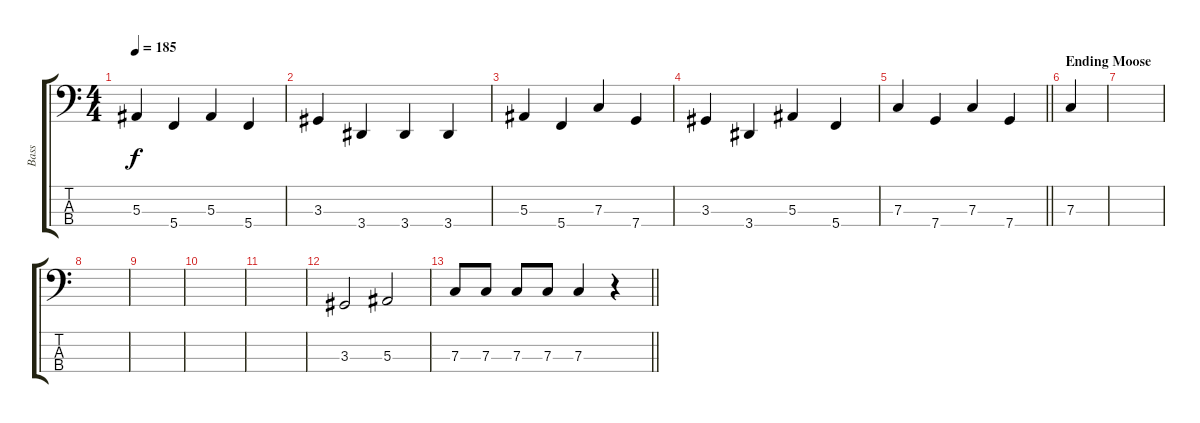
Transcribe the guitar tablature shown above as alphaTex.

\track ("Bass" "Bass") {instrument electricbasspick}
\staff {score tabs}
\tuning (Eb2 Bb1 F1 C1) {hide}
\ts (4 4)
\tempo 185
\clef f4
\ks c
5.3.4{dy f} 5.4.4 5.3.4 5.4.4 |
3.3.4 3.4.4 3.4.4 3.4.4 |
5.3.4 5.4.4 7.3.4 7.4.4 |
3.3.4 3.4.4 5.3.4 5.4.4 |
\barLineRight lightlight
7.3.4 7.4.4 7.3.4 7.4.4 |
\section ("" "Ending Moose")
7.3.4 |
|
|
|
|
|
3.3.2 5.3.2 |
\barLineRight lightlight
7.3.8 7.3.8 7.3.8 7.3.8 7.3.4 r.4
